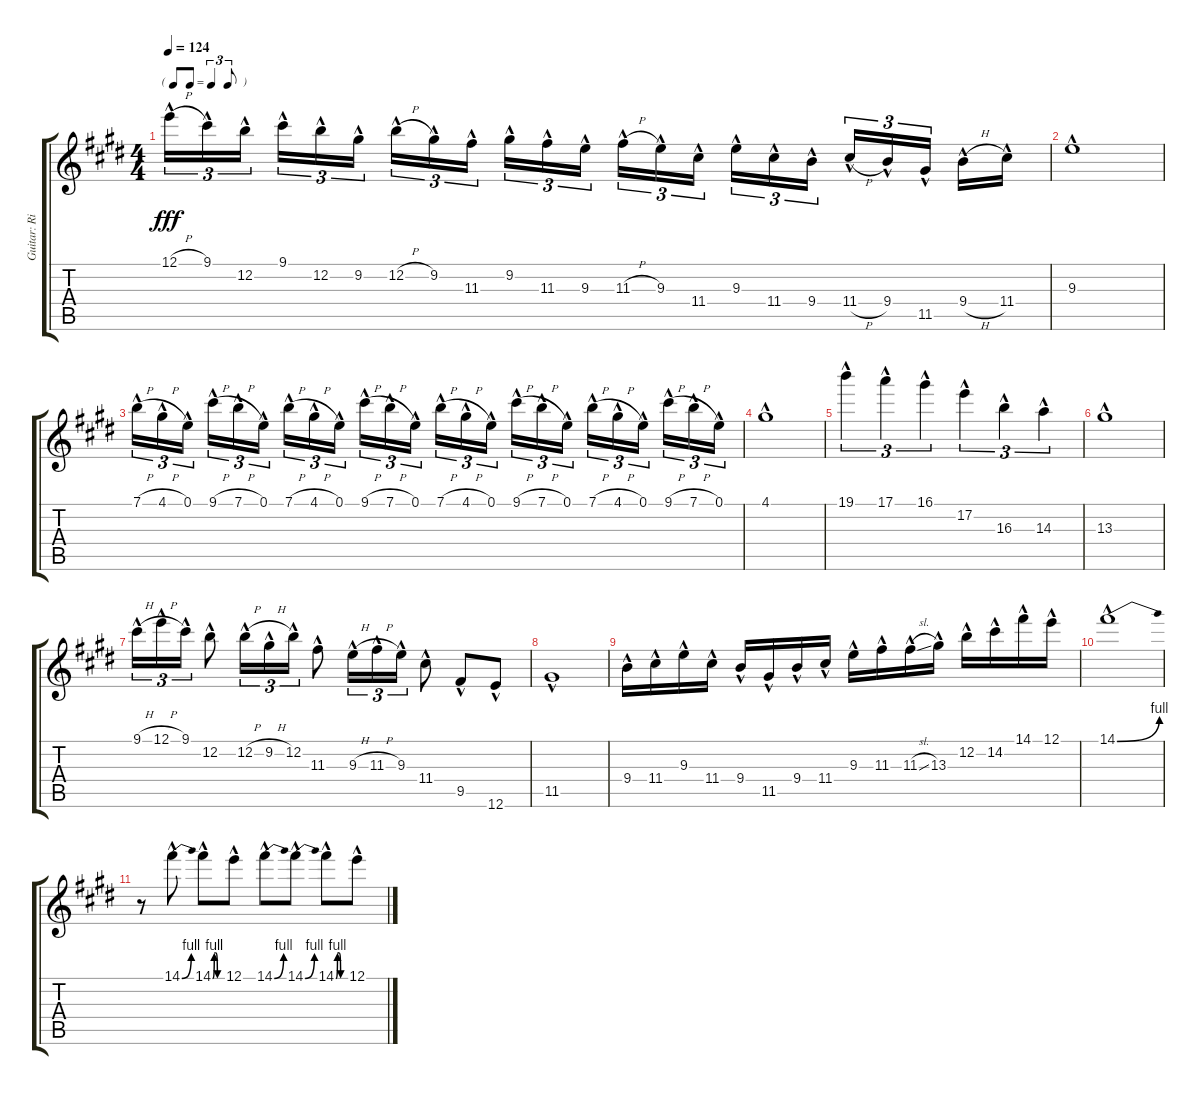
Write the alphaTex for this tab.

\track ("Guitar: Rik" "Guitar: Ri") {instrument distortionguitar}
\staff {score tabs}
\tuning (E4 B3 G3 D3 A2 E2) {hide}
\ts (4 4)
\tf triplet8th
\tempo 124
\clef g2
\ks e
12.1{h hac}.16{tu (3 2) dy fff} 9.1{hac}.16{tu (3 2)} 12.2{hac}.16{tu (3 2) beam splitsecondary} 9.1{hac}.16{tu (3 2)} 12.2{hac}.16{tu (3 2)} 9.2{hac}.16{tu (3 2)} 12.2{h hac}.16{tu (3 2)} 9.2{hac}.16{tu (3 2)} 11.3{hac}.16{tu (3 2) beam splitsecondary} 9.2{hac}.16{tu (3 2)} 11.3{hac}.16{tu (3 2)} 9.3{hac}.16{tu (3 2)} 11.3{h hac}.16{tu (3 2)} 9.3{hac}.16{tu (3 2)} 11.4{hac}.16{tu (3 2) beam splitsecondary} 9.3{hac}.16{tu (3 2)} 11.4{hac}.16{tu (3 2)} 9.4{hac}.16{tu (3 2)} 11.4{h hac}.16{tu (3 2)} 9.4{hac}.16{tu (3 2)} 11.5{hac}.16{tu (3 2) beam splitsecondary} 9.4{h hac}.16 11.4{hac}.16 |
9.3{hac}.1 |
7.1{h hac}.16{tu (3 2)} 4.1{h hac}.16{tu (3 2)} 0.1{hac}.16{tu (3 2) beam splitsecondary} 9.1{h hac}.16{tu (3 2)} 7.1{h hac}.16{tu (3 2)} 0.1{hac}.16{tu (3 2)} 7.1{h hac}.16{tu (3 2)} 4.1{h hac}.16{tu (3 2)} 0.1{hac}.16{tu (3 2) beam splitsecondary} 9.1{h hac}.16{tu (3 2)} 7.1{h hac}.16{tu (3 2)} 0.1{hac}.16{tu (3 2)} 7.1{h hac}.16{tu (3 2)} 4.1{h hac}.16{tu (3 2)} 0.1{hac}.16{tu (3 2) beam splitsecondary} 9.1{h hac}.16{tu (3 2)} 7.1{h hac}.16{tu (3 2)} 0.1{hac}.16{tu (3 2)} 7.1{h hac}.16{tu (3 2)} 4.1{h hac}.16{tu (3 2)} 0.1{hac}.16{tu (3 2) beam splitsecondary} 9.1{h hac}.16{tu (3 2)} 7.1{h hac}.16{tu (3 2)} 0.1{hac}.16{tu (3 2)} |
4.1{hac}.1 |
19.1{hac}.4{tu (3 2)} 17.1{hac}.4{tu (3 2)} 16.1{hac}.4{tu (3 2)} 17.2{hac}.4{tu (3 2)} 16.3{hac}.4{tu (3 2)} 14.3{hac}.4{tu (3 2)} |
13.3{hac}.1 |
9.1{h hac}.16{tu (3 2)} 12.1{h hac}.16{tu (3 2)} 9.1{hac}.16{tu (3 2)} 12.2{hac}.8 12.2{h hac}.16{tu (3 2)} 9.2{h hac}.16{tu (3 2)} 12.2{hac}.16{tu (3 2)} 11.3{hac}.8 9.3{h hac}.16{tu (3 2)} 11.3{h hac}.16{tu (3 2)} 9.3{hac}.16{tu (3 2)} 11.4{hac}.8 9.5{hac}.8 12.6{hac}.8 |
11.5{hac}.1 |
9.4{hac}.16 11.4{hac}.16 9.3{hac}.16 11.4{hac}.16 9.4{hac}.16 11.5{hac}.16 9.4{hac}.16 11.4{hac}.16 9.3{hac}.16 11.3{hac}.16 11.3{sl hac}.16 13.3{hac}.16 12.2{hac}.16 14.2{hac}.16 14.1{hac}.16 12.1{hac}.16 |
14.1{be (bend 0 0 60 4) hac}.1 |
r.8 14.1{be (bend 0 0 60 4) hac}.8 14.1{be (custom 0 0 10 4 20 4 30 0 60 0) hac}.8 12.1{hac}.8 14.1{be (bend 0 0 60 4) hac}.8 14.1{be (bend 0 0 60 4) hac}.8 14.1{be (custom 0 0 10 4 20 4 30 0 60 0) hac}.8 12.1{hac}.8
